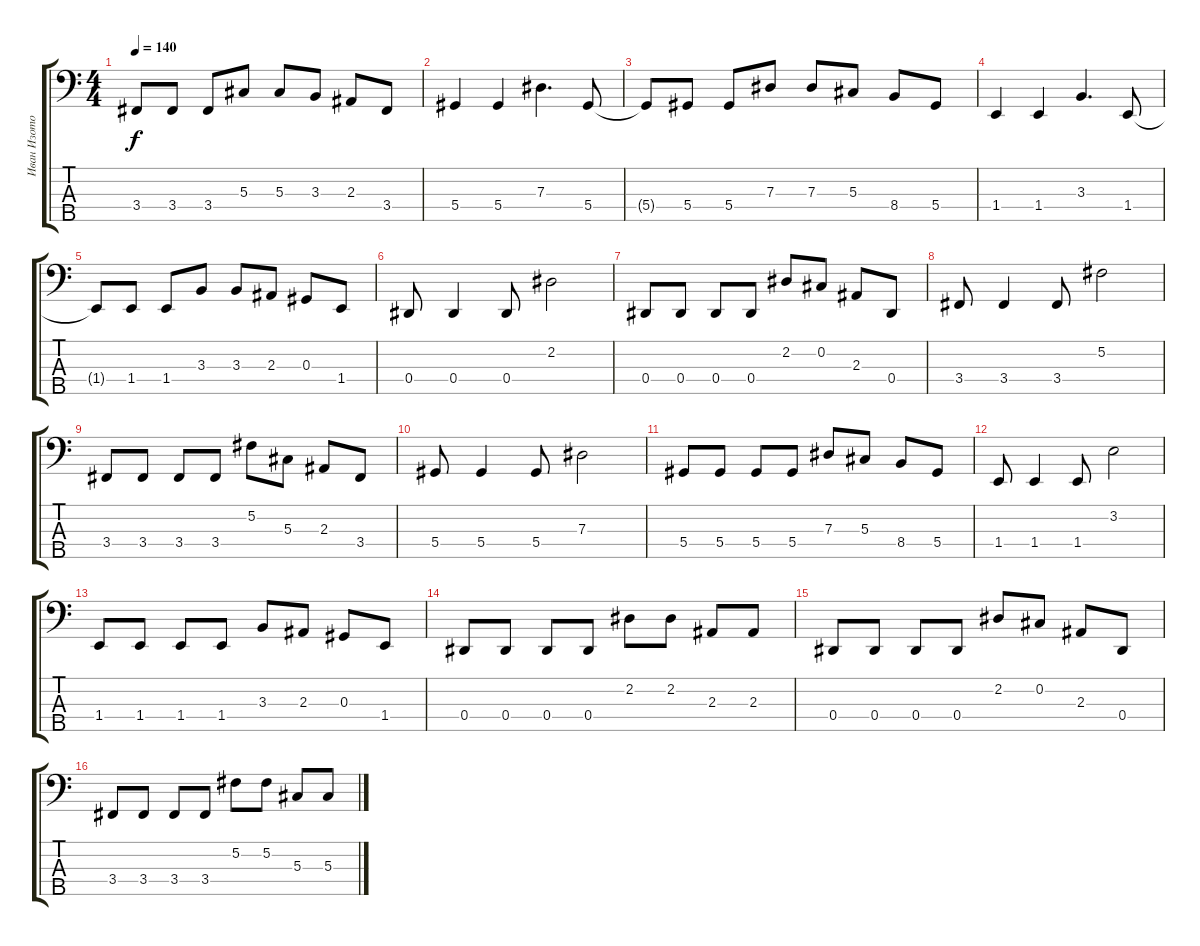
\track ("Иван Изотов" "Иван Изото") {instrument electricbasspick}
\staff {score tabs}
\tuning (Gb2 Db2 Ab1 Eb1 Bb0) {hide}
\ts (4 4)
\tempo 140
\clef f4
\ks c
3.4{t}.8{dy f} 3.4.8 3.4.8 5.3.8 5.3.8 3.3.8 2.3.8 3.4.8 |
5.4.4 5.4.4 7.3.4{d} 5.4.8 |
5.4{t}.8 5.4.8 5.4.8 7.3.8 7.3.8 5.3.8 8.4.8 5.4.8 |
1.4.4 1.4.4 3.3.4{d} 1.4.8 |
1.4{t}.8 1.4.8 1.4.8 3.3.8 3.3.8 2.3.8 0.3.8 1.4.8 |
0.4.8 0.4.4 0.4.8 2.2.2 |
0.4.8 0.4.8 0.4.8 0.4.8 2.2.8 0.2.8 2.3.8 0.4.8 |
3.4.8 3.4.4 3.4.8 5.2.2 |
3.4.8 3.4.8 3.4.8 3.4.8 5.2.8 5.3.8 2.3.8 3.4.8 |
5.4.8 5.4.4 5.4.8 7.3.2 |
5.4.8 5.4.8 5.4.8 5.4.8 7.3.8 5.3.8 8.4.8 5.4.8 |
1.4.8 1.4.4 1.4.8 3.2.2 |
1.4.8 1.4.8 1.4.8 1.4.8 3.3.8 2.3.8 0.3.8 1.4.8 |
0.4.8 0.4.8 0.4.8 0.4.8 2.2.8 2.2.8 2.3.8 2.3.8 |
0.4.8 0.4.8 0.4.8 0.4.8 2.2.8 0.2.8 2.3.8 0.4.8 |
3.4.8 3.4.8 3.4.8 3.4.8 5.2.8 5.2.8 5.3.8 5.3.8
